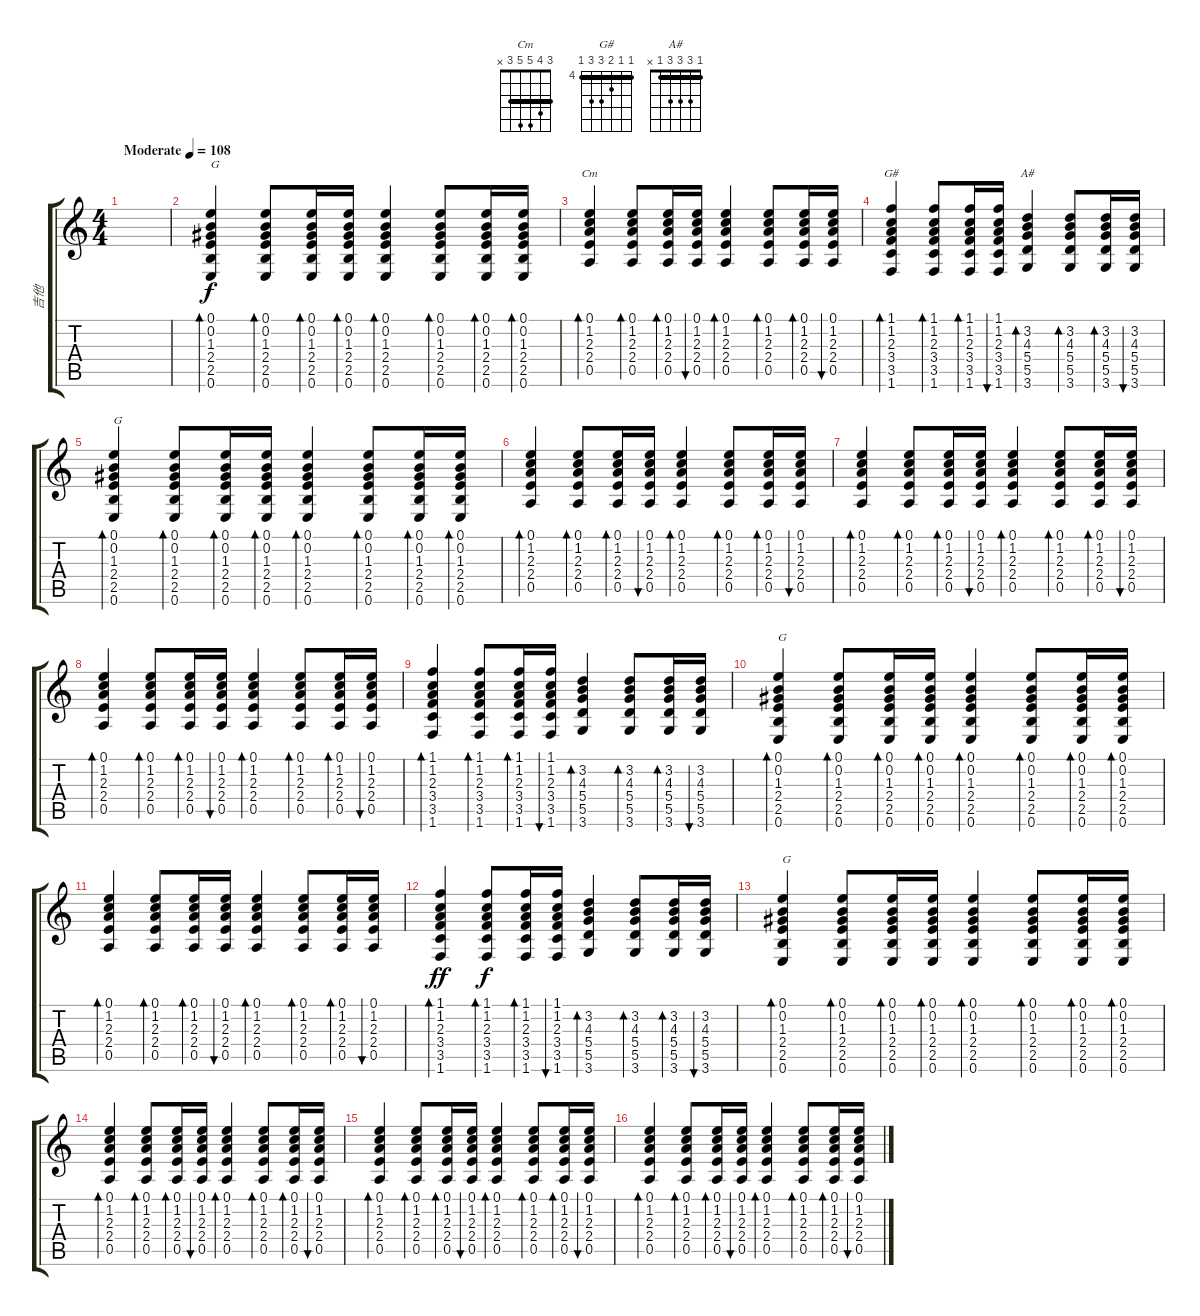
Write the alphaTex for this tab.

\track ("吉他" "吉他") {instrument acousticguitarnylon}
\staff {score tabs}
\tuning (E4 B3 G3 D3 A2 E2) {hide}
\chord ("Cm" 3 4 5 5 3 x) {barre 3}
\chord ("G#" 4 4 5 6 6 4) {firstfret 4 barre 4}
\chord ("A#" 1 3 3 3 1 x) {barre 1}
\ts (4 4)
\tempo (108 "Moderate")
\clef g2
\ks c
|
(0.1 0.2 1.3 2.4 2.5 0.6).4{bd 30 txt "G"} (0.1 0.2 1.3 2.4 2.5 0.6).8{bd 30} (0.1 0.2 1.3 2.4 2.5 0.6).16{bd 30} (0.1 0.2 1.3 2.4 2.5 0.6).16{bd 30} (0.1 0.2 1.3 2.4 2.5 0.6).4{bd 30} (0.1 0.2 1.3 2.4 2.5 0.6).8{bd 30} (0.1 0.2 1.3 2.4 2.5 0.6).16{bd 30} (0.1 0.2 1.3 2.4 2.5 0.6).16{bd 30} |
(0.1 1.2 2.3 2.4 0.5).4{bd 30 ch "Cm"} (0.1 1.2 2.3 2.4 0.5).8{bd 30} (0.1 1.2 2.3 2.4 0.5).16{bd 30} (0.1 1.2 2.3 2.4 0.5).16{bu 30} (0.1 1.2 2.3 2.4 0.5).4{bd 30} (0.1 1.2 2.3 2.4 0.5).8{bd 30} (0.1 1.2 2.3 2.4 0.5).16{bd 30} (0.1 1.2 2.3 2.4 0.5).16{bu 30} |
(1.1 1.2 2.3 3.4 3.5 1.6).4{bd 30 ch "G#"} (1.1 1.2 2.3 3.4 3.5 1.6).8{bd 30} (1.1 1.2 2.3 3.4 3.5 1.6).16{bd 30} (1.1 1.2 2.3 3.4 3.5 1.6).16{bu 30} (3.2 4.3 5.4 5.5 3.6).4{bd 30 ch "A#"} (3.2 4.3 5.4 5.5 3.6).8{bd 30} (3.2 4.3 5.4 5.5 3.6).16{bd 30} (3.2 4.3 5.4 5.5 3.6).16{bu 30} |
(0.1 0.2 1.3 2.4 2.5 0.6).4{bd 30 txt "G"} (0.1 0.2 1.3 2.4 2.5 0.6).8{bd 30} (0.1 0.2 1.3 2.4 2.5 0.6).16{bd 30} (0.1 0.2 1.3 2.4 2.5 0.6).16{bd 30} (0.1 0.2 1.3 2.4 2.5 0.6).4{bd 30} (0.1 0.2 1.3 2.4 2.5 0.6).8{bd 30} (0.1 0.2 1.3 2.4 2.5 0.6).16{bd 30} (0.1 0.2 1.3 2.4 2.5 0.6).16{bd 30} |
(0.1 1.2 2.3 2.4 0.5).4{bd 30} (0.1 1.2 2.3 2.4 0.5).8{bd 30} (0.1 1.2 2.3 2.4 0.5).16{bd 30} (0.1 1.2 2.3 2.4 0.5).16{bu 30} (0.1 1.2 2.3 2.4 0.5).4{bd 30} (0.1 1.2 2.3 2.4 0.5).8{bd 30} (0.1 1.2 2.3 2.4 0.5).16{bd 30} (0.1 1.2 2.3 2.4 0.5).16{bu 30} |
(0.1 1.2 2.3 2.4 0.5).4{bd 30} (0.1 1.2 2.3 2.4 0.5).8{bd 30} (0.1 1.2 2.3 2.4 0.5).16{bd 30} (0.1 1.2 2.3 2.4 0.5).16{bu 30} (0.1 1.2 2.3 2.4 0.5).4{bd 30} (0.1 1.2 2.3 2.4 0.5).8{bd 30} (0.1 1.2 2.3 2.4 0.5).16{bd 30} (0.1 1.2 2.3 2.4 0.5).16{bu 30} |
(0.1 1.2 2.3 2.4 0.5).4{bd 30} (0.1 1.2 2.3 2.4 0.5).8{bd 30} (0.1 1.2 2.3 2.4 0.5).16{bd 30} (0.1 1.2 2.3 2.4 0.5).16{bu 30} (0.1 1.2 2.3 2.4 0.5).4{bd 30} (0.1 1.2 2.3 2.4 0.5).8{bd 30} (0.1 1.2 2.3 2.4 0.5).16{bd 30} (0.1 1.2 2.3 2.4 0.5).16{bu 30} |
(1.1 1.2 2.3 3.4 3.5 1.6).4{bd 30} (1.1 1.2 2.3 3.4 3.5 1.6).8{bd 30} (1.1 1.2 2.3 3.4 3.5 1.6).16{bd 30} (1.1 1.2 2.3 3.4 3.5 1.6).16{bu 30} (3.2 4.3 5.4 5.5 3.6).4{bd 30} (3.2 4.3 5.4 5.5 3.6).8{bd 30} (3.2 4.3 5.4 5.5 3.6).16{bd 30} (3.2 4.3 5.4 5.5 3.6).16{bu 30} |
(0.1 0.2 1.3 2.4 2.5 0.6).4{bd 30 txt "G"} (0.1 0.2 1.3 2.4 2.5 0.6).8{bd 30} (0.1 0.2 1.3 2.4 2.5 0.6).16{bd 30} (0.1 0.2 1.3 2.4 2.5 0.6).16{bd 30} (0.1 0.2 1.3 2.4 2.5 0.6).4{bd 30 txt ""} (0.1 0.2 1.3 2.4 2.5 0.6).8{bd 30} (0.1 0.2 1.3 2.4 2.5 0.6).16{bd 30} (0.1 0.2 1.3 2.4 2.5 0.6).16{bd 30} |
(0.1 1.2 2.3 2.4 0.5).4{bd 30} (0.1 1.2 2.3 2.4 0.5).8{bd 30} (0.1 1.2 2.3 2.4 0.5).16{bd 30} (0.1 1.2 2.3 2.4 0.5).16{bu 30} (0.1 1.2 2.3 2.4 0.5).4{bd 30} (0.1 1.2 2.3 2.4 0.5).8{bd 30} (0.1 1.2 2.3 2.4 0.5).16{bd 30} (0.1 1.2 2.3 2.4 0.5).16{bu 30} |
(1.1 1.2 2.3 3.4 3.5 1.6).4{bd 30 dy ff} (1.1 1.2 2.3 3.4 3.5 1.6).8{bd 30 dy f} (1.1 1.2 2.3 3.4 3.5 1.6).16{bd 30} (1.1 1.2 2.3 3.4 3.5 1.6).16{bu 30} (3.2 4.3 5.4 5.5 3.6).4{bd 30} (3.2 4.3 5.4 5.5 3.6).8{bd 30} (3.2 4.3 5.4 5.5 3.6).16{bd 30} (3.2 4.3 5.4 5.5 3.6).16{bu 30} |
(0.1 0.2 1.3 2.4 2.5 0.6).4{bd 30 txt "G"} (0.1 0.2 1.3 2.4 2.5 0.6).8{bd 30} (0.1 0.2 1.3 2.4 2.5 0.6).16{bd 30} (0.1 0.2 1.3 2.4 2.5 0.6).16{bd 30} (0.1 0.2 1.3 2.4 2.5 0.6).4{bd 30} (0.1 0.2 1.3 2.4 2.5 0.6).8{bd 30} (0.1 0.2 1.3 2.4 2.5 0.6).16{bd 30} (0.1 0.2 1.3 2.4 2.5 0.6).16{bd 30} |
(0.1 1.2 2.3 2.4 0.5).4{bd 30} (0.1 1.2 2.3 2.4 0.5).8{bd 30} (0.1 1.2 2.3 2.4 0.5).16{bd 30} (0.1 1.2 2.3 2.4 0.5).16{bu 30} (0.1 1.2 2.3 2.4 0.5).4{bd 30} (0.1 1.2 2.3 2.4 0.5).8{bd 30} (0.1 1.2 2.3 2.4 0.5).16{bd 30} (0.1 1.2 2.3 2.4 0.5).16{bu 30} |
(0.1 1.2 2.3 2.4 0.5).4{bd 30} (0.1 1.2 2.3 2.4 0.5).8{bd 30} (0.1 1.2 2.3 2.4 0.5).16{bd 30} (0.1 1.2 2.3 2.4 0.5).16{bu 30} (0.1 1.2 2.3 2.4 0.5).4{bd 30} (0.1 1.2 2.3 2.4 0.5).8{bd 30} (0.1 1.2 2.3 2.4 0.5).16{bd 30} (0.1 1.2 2.3 2.4 0.5).16{bu 30} |
(0.1 1.2 2.3 2.4 0.5).4{bd 30} (0.1 1.2 2.3 2.4 0.5).8{bd 30} (0.1 1.2 2.3 2.4 0.5).16{bd 30} (0.1 1.2 2.3 2.4 0.5).16{bu 30} (0.1 1.2 2.3 2.4 0.5).4{bd 30} (0.1 1.2 2.3 2.4 0.5).8{bd 30} (0.1 1.2 2.3 2.4 0.5).16{bd 30} (0.1 1.2 2.3 2.4 0.5).16{bu 30}
